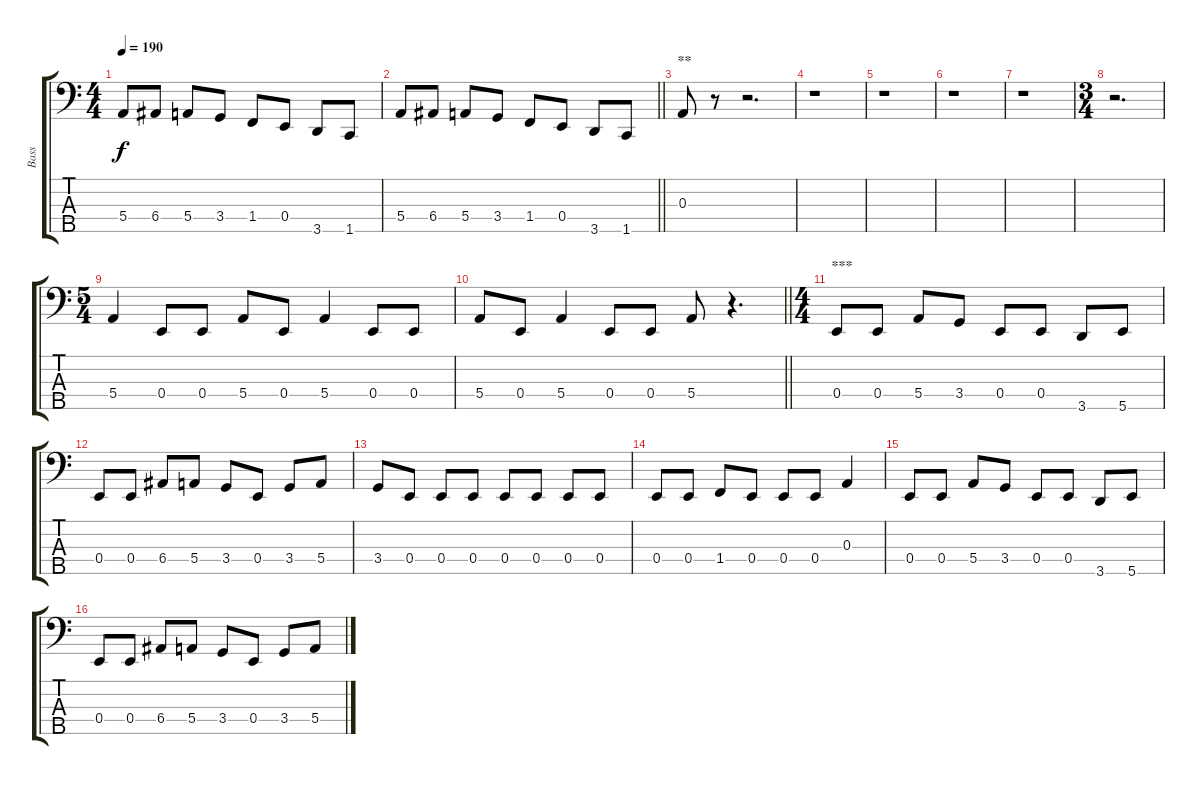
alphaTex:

\track ("Bass" "Bass") {instrument electricbassfinger}
\staff {score tabs}
\tuning (G2 D2 A1 E1 B0) {hide}
\ts (4 4)
\tempo 190
\clef f4
\ks c
5.4.8{dy f} 6.4.8 5.4.8 3.4.8 1.4.8 0.4.8 3.5.8 1.5.8 |
\barLineRight lightlight
5.4.8 6.4.8 5.4.8 3.4.8 1.4.8 0.4.8 3.5.8 1.5.8 |
\section ("" "**")
0.3.8 r.8 r.2{d} |
r.1 |
r.1 |
r.1 |
r.1 |
\ts (3 4)
r.2{d} |
\ts (5 4)
5.4.4 0.4.8 0.4.8 5.4.8 0.4.8 5.4.4 0.4.8 0.4.8 |
\barLineRight lightlight
5.4.8 0.4.8 5.4.4 0.4.8 0.4.8 5.4.8 r.4{d} |
\ts (4 4)
\section ("" "***")
0.4.8 0.4.8 5.4.8 3.4.8 0.4.8 0.4.8 3.5.8 5.5.8 |
0.4.8 0.4.8 6.4.8 5.4.8 3.4.8 0.4.8 3.4.8 5.4.8 |
3.4.8 0.4.8 0.4.8 0.4.8 0.4.8 0.4.8 0.4.8 0.4.8 |
0.4.8 0.4.8 1.4.8 0.4.8 0.4.8 0.4.8 0.3.4 |
0.4.8 0.4.8 5.4.8 3.4.8 0.4.8 0.4.8 3.5.8 5.5.8 |
0.4.8 0.4.8 6.4.8 5.4.8 3.4.8 0.4.8 3.4.8 5.4.8
